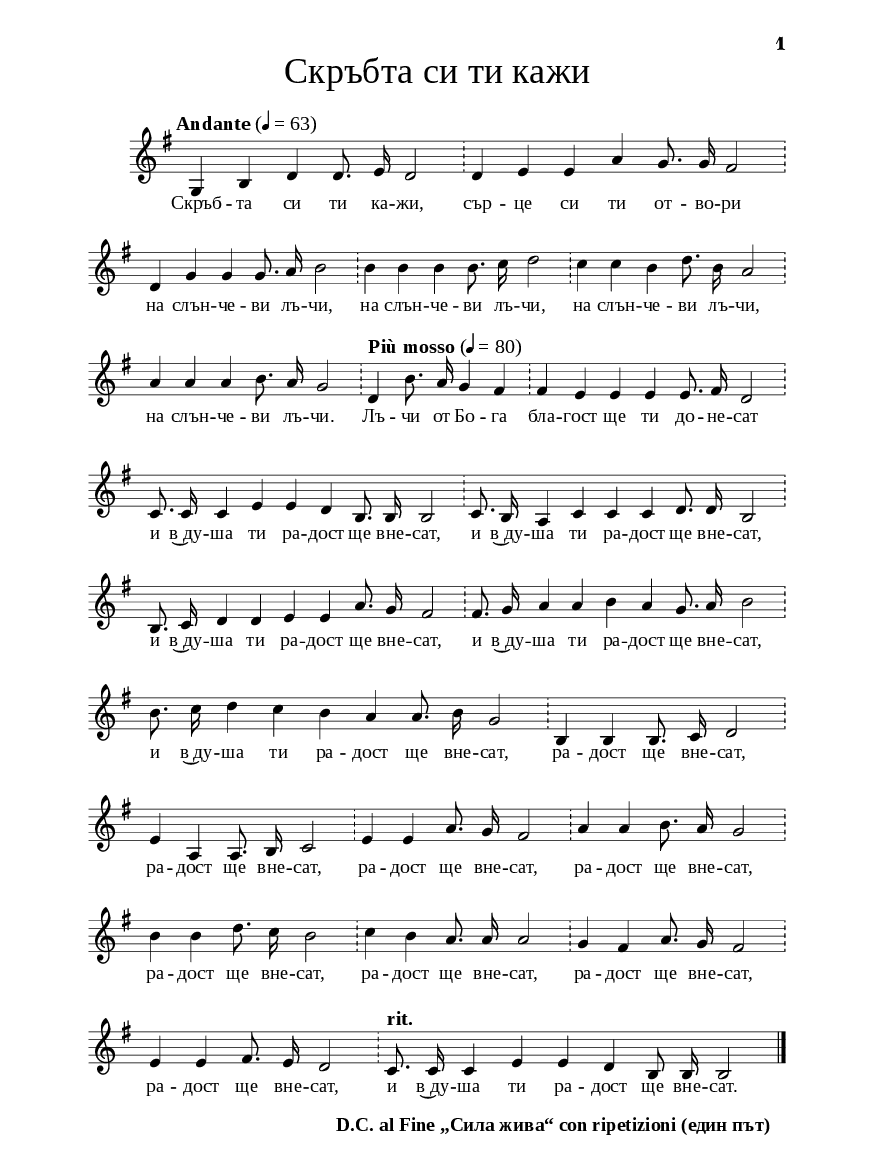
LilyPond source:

\version "2.24.4"

% include paper part and global functions
\include "include/globals.ily"

\bookpart {
  \label #'ref077
  \tocItem \markup "Скръбта си ти кажи"
  \paper {
    print-all-headers = ##t
    print-page-number = ##t
    print-first-page-number = ##t


    % put page numbers on the top and change the font style.
    oddHeaderMarkup = \markup
    \fill-line {
      ""
      \unless \on-first-page-of-part \fromproperty #'header:instrument
      \if \should-print-page-number \abs-fontsize #7 { \number \fromproperty #'page:page-number-string }
    }
    %% evenHeaderMarkup would inherit the value of
    %% oddHeaderMarkup if it were not defined here
    evenHeaderMarkup = \markup
    \fill-line {
      \if \should-print-page-number \abs-fontsize #7 { \number \fromproperty #'page:page-number-string }
      \unless \on-first-page-of-part \fromproperty #'header:instrument
      ""
    }

    oddFooterMarkup = \markup ""

    evenFooterMarkup = ""
    left-margin = 1.5\cm
    right-margin = 1.5\cm
    top-margin = 1\cm
    bottom-margin = 1.2\cm
    ragged-bottom = ##t % do not spread the staves to fill the whole vertical space
    top-markup-spacing.basic-distance = 0\mm % margin between page number and system for the first page
    top-system-spacing.basic-distance = 10\mm % margin between page number and system for the other pages

    % change distance between staves
    system-system-spacing =
    #'((basic-distance . 14.5)
       (minimum-distance . 6)
       (padding . 1)
       (stretchability . 12))
  }
  \score {
    \include "include/score-layout.ily"

    \new Voice \relative c' {
      \clef treble
      \key g \major
      %\tempo "Moderato" 8 = 160
      \autoBeamOff
      \omit Score.TimeSignature
      \cadenzaOn % allows custom bar lines
      \tempoFunc "Andante" 4 "63"

      \autoBeamOff

      g4 b d d8. e16 d 2  \bar "!"  d4 e e a g8. g16 fis2 \bar  "!" \break
      d4 g g g8. a16 b2 \bar "!" b4 b b b8. c16 d2 \bar "!" c4 c b d8. b16 a2 \bar "!"  \break
      a4 a4 a4  b8. a16 g2 \bar "!"
      \tempoFunc "Più mosso" 4 "80"
      d4 b'8. a16 g4 fis4 \bar "!" fis4 e e e e8. fis16 d2  \bar "!"  \break
      c8. c16 c4 e e d b8. b16 b2 \bar "!" c8. b16 a4 c4 c4 c4 d8. d16 b2 \bar "!"  \break
      b8. c16 d4 d e e a8. g16 fis2 \bar "!" fis8. g16 a4 a4 b a g8.  a16 b2 \bar "!"  \break
      b8. c16 d4 c b a a8. b16 g2  \bar "!"  b,4 b b8.c16 d2 \bar "!"  \break
      e4 a, a8. b16 c2 \bar "!" e4 e4 a8. g16 fis2 \bar "!"  a4 a b8. a16 g2 \bar "!"  \break

      b4b d8. c16 b2  \bar "!" c4b a8. a16 a2  \bar "!"  g4 fis4 a8. g16 fis2 \bar "!"  \break

      e4 e fis8. e16 d2 \bar "!" \tempo "rit." c8. c16 c4 e4 e d b8 b16 b2 \bar "|."  \break


    }

    \addlyrics {
      Скръб -- та си ти ка  -- жи,
      сър -- це си ти от -- во -- ри
      на слън -- че -- ви лъ -- чи,
      на слън -- че -- ви лъ -- чи,
      на слън -- че -- ви лъ -- чи,
      на слън -- че -- ви лъ -- чи.
      Лъ -- чи от Бо -- га
      бла -- гост ще ти до -- не -- сат
      и в~ду -- ша ти ра -- дост ще вне -- сат,
      и в~ду -- ша ти ра -- дост ще вне -- сат,
      и в~ду -- ша ти ра -- дост ще вне -- сат,
      и в~ду -- ша ти ра -- дост ще вне -- сат,
      и в~ду -- ша ти ра -- дост ще вне -- сат,
      ра -- дост ще вне -- сат, ра -- дост ще вне -- сат,
      ра -- дост ще вне -- сат, ра -- дост ще вне -- сат,
      ра -- дост ще вне -- сат, ра -- дост ще вне -- сат,
      ра -- дост ще вне -- сат, ра -- дост ще вне -- сат,
      и в~ду -- ша ти ра -- дост ще вне -- сат.}


      \header {
        title = \titleFunc #'ref_desc_19 "Скръбта си ти кажи" "Skrăbta si ti kaži"
      }

      \midi{}

    } % score


    \markup \dc-one "D.C. al Fine „Сила жива“ con ripetizioni (един път)"

  } % bookpart
